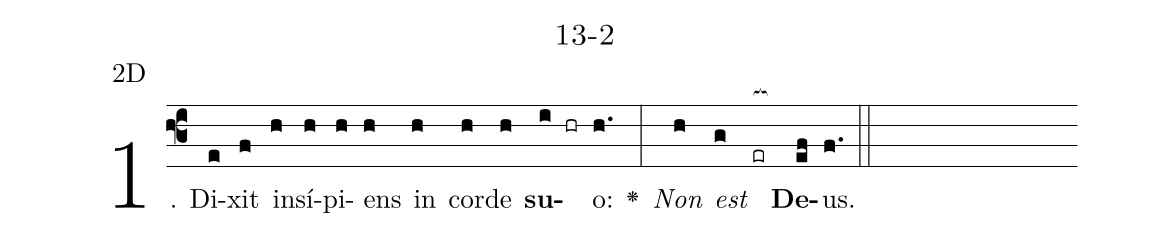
name: 13-2;
annotation: 2D;
%%
(f3)1. Di(e)xit(f) in(h)sí(h)pi(h)ens(h) in(h) cor(h)de(h) <b>su</b>(i hr)o:(h.) <v>\greheightstar</v>(:) <i>Non</i>(h) <i>est</i>(g) (er[ocb:1{]) <b>De</b>(ef[ocb:0}])us.(f.) (::)
